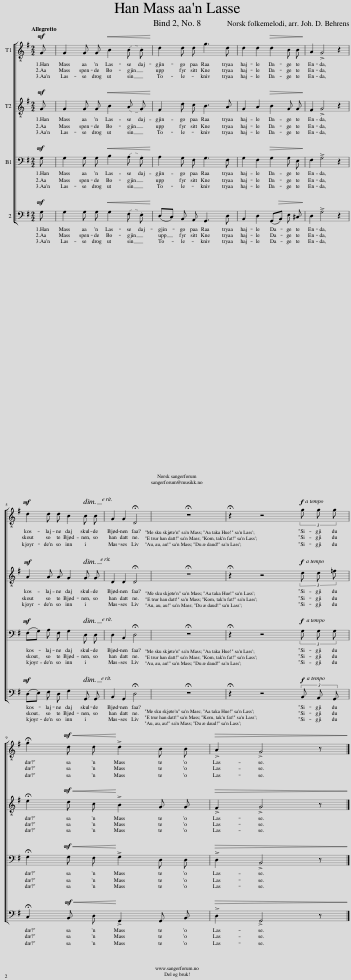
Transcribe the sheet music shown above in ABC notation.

X:1
%%score [ 1 2 3 4 ]
L:1/8
Q:1/4=116
M:2/2
I:linebreak $
K:G
V:1 treble-8
V:2 treble-8
V:3 bass
V:4 bass
V:1
!mf! G | G2 G G!<(! B2 (B B)!<)! | d2 d d g3 d | d2 d2!>(! d2 B B!>)! | A2 !>!G4 z2 |$ %5
!mf! d2 d d B2 B B | G2 G2 !fermata!D4 | !fermata!z8 | !fermata!z2 z4!f! (3g g g |$ !fermata!g2!mf!!<(! d d!<)! !>!d2 B B | %10
!>(! !>!A2 !>!G4 z!>)! |] %11
V:2
!mf! G | G2 G G!<(! B2 (A G)!<)! | F2 d c B3 A | G2 A2!>(! B2 G G!>)! | F2 !>!G4 z2 |$ %5
!mf! A2 A A G2 G G | D2 D2 !fermata!D4 | !fermata!z8 | !fermata!z2 z4!f! (3d d =f |$ !fermata!e2!mf!!<(! d c!<)! !>!B2 G G | %10
!>(! !>!F2 !>!G4 z!>)! |] %11
V:3
!mf! G, | G,2 G, G,!<(! B,2 (A, G,)!<)! | A,2 G, F, G,3 F, | G,2 F,2!>(! G,2 G, E,!>)! | F,2 !>!G,4 z2 |$ %5
!mf! (F,G,) A, F, G,2 D, D, | D,2 B,,2 !fermata!D,4 | !fermata!z8 | !fermata!z2 z4!f! (3G, G, G, |$ !fermata!G,2!mf!!<(! G, F,!<)! !>!G,2 D, D, | %10
!>(! !>!D,2 !>!B,,4 z!>)! |] %11
V:4
!mf! G, | G,2 G, G,!<(! G,2 (F, E,)!<)! | (D,C,) B,, A,, G,,3 D, | B,,2 D,2 (G,,!>(!B,,) E, ^C,!>)! | D,2 !>!G,4 z2 |$ %5
!mf! (D,E,) F, D, G,2 G,, G,, | B,,2 G,,2 !fermata!D,4 | !fermata!z8 | !fermata!z2 z4!f! (3B,, A,, G,, |$ !fermata!C,2!mf!!<(! B,, D,!<)! !>!G,,2 G,, B,, | %10
!>(! !>!D,2 !>!G,,4 z!>)! |] %11
